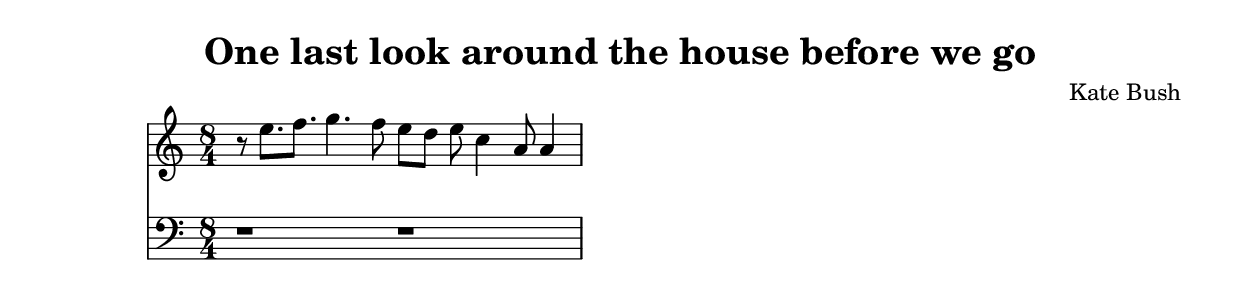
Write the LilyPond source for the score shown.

\header {
  title = "One last look around the house before we go"
  composer = "Kate Bush"
}

% comment 

\score {
 \relative c''  { 
 <<
 \time 8/4
   \new Staff{
  %e4. g4. e8 g8 c4. b8 b4 a8 a8 
   % r8 a4. f'4 a,8 c8 f4 e8 e4. d8 d8
    r8 e8. f8. g4. f8 e8 d8 e8 c4 a8 a4 
    } 

  \new Staff \relative c { \clef "bass"
   r1 r1  
    }
  >>
  }

  \layout {}
  \midi {}
}